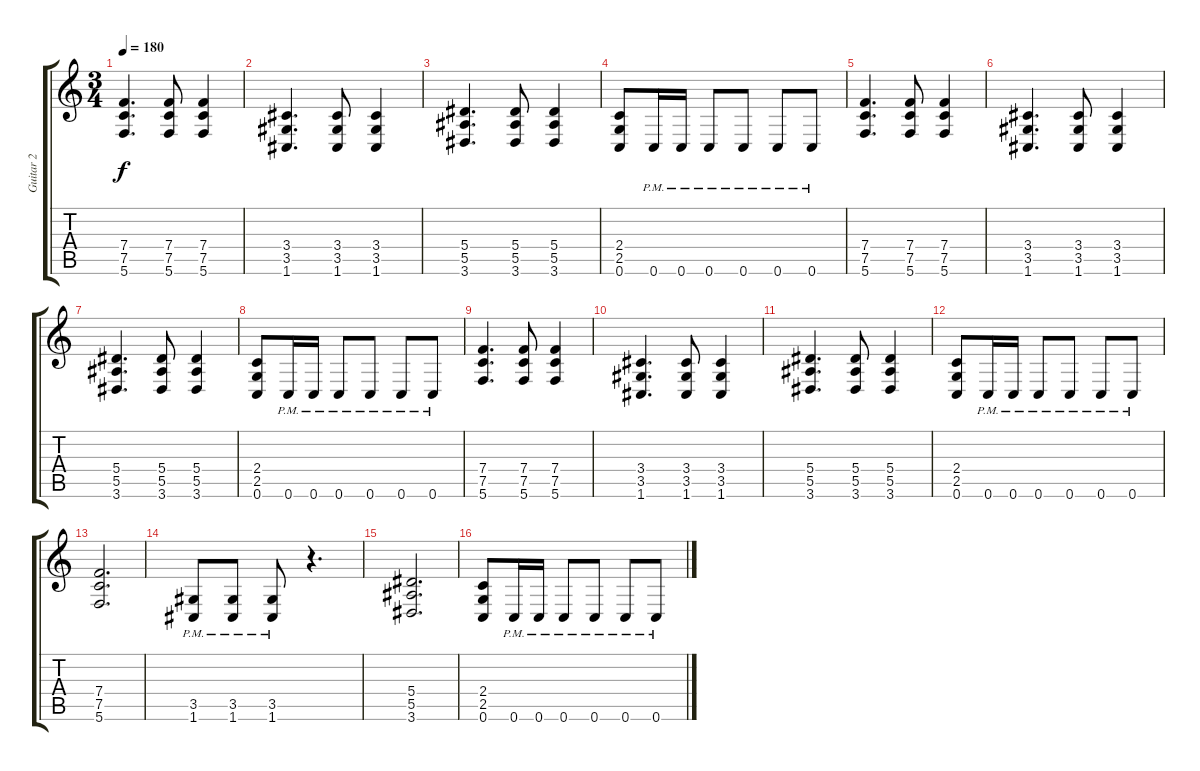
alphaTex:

\track ("Guitar 2" "Guitar 2") {instrument distortionguitar}
\staff {score tabs}
\tuning (C4 G3 Eb3 Bb2 F2 C2) {hide}
\ts (3 4)
\tempo 180
\clef g2
\ks c
(7.4 7.5 5.6).4{d dy f} (7.4 7.5 5.6).8 (7.4 7.5 5.6).4 |
(3.4 3.5 1.6).4{d} (3.4 3.5 1.6).8 (3.4 3.5 1.6).4 |
(5.4 5.5 3.6).4{d} (5.4 5.5 3.6).8 (5.4 5.5 3.6).4 |
(2.4 2.5 0.6).8 0.6{pm}.16 0.6{pm}.16 0.6{pm}.8 0.6{pm}.8 0.6{pm}.8 0.6{pm}.8 |
(7.4 7.5 5.6).4{d} (7.4 7.5 5.6).8 (7.4 7.5 5.6).4 |
(3.4 3.5 1.6).4{d} (3.4 3.5 1.6).8 (3.4 3.5 1.6).4 |
(5.4 5.5 3.6).4{d} (5.4 5.5 3.6).8 (5.4 5.5 3.6).4 |
(2.4 2.5 0.6).8 0.6{pm}.16 0.6{pm}.16 0.6{pm}.8 0.6{pm}.8 0.6{pm}.8 0.6{pm}.8 |
(7.4 7.5 5.6).4{d} (7.4 7.5 5.6).8 (7.4 7.5 5.6).4 |
(3.4 3.5 1.6).4{d} (3.4 3.5 1.6).8 (3.4 3.5 1.6).4 |
(5.4 5.5 3.6).4{d} (5.4 5.5 3.6).8 (5.4 5.5 3.6).4 |
(2.4 2.5 0.6).8 0.6{pm}.16 0.6{pm}.16 0.6{pm}.8 0.6{pm}.8 0.6{pm}.8 0.6{pm}.8 |
(7.4 7.5 5.6).2{d} |
(3.5{pm} 1.6{pm}).8 (3.5{pm} 1.6{pm}).8 (3.5{pm} 1.6{pm}).8 r.4{d} |
(5.4 5.5 3.6).2{d} |
(2.4 2.5 0.6).8 0.6{pm}.16 0.6{pm}.16 0.6{pm}.8 0.6{pm}.8 0.6{pm}.8 0.6{pm}.8
